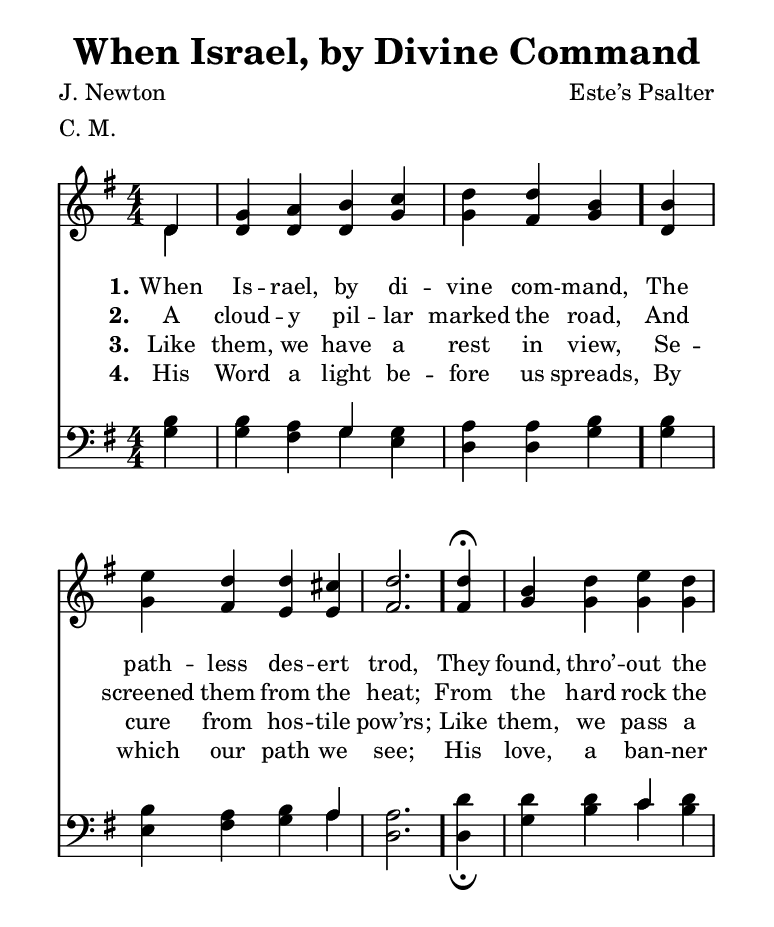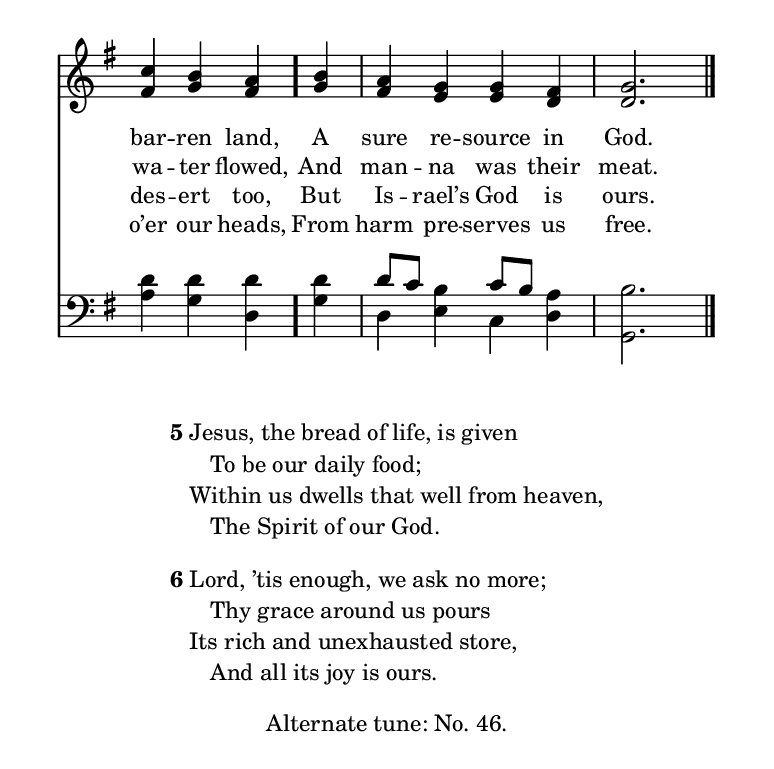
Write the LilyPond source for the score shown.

\include "common/global.ily"
\paper {
  \include "common/paper.ily"
  ragged-bottom = ##t
}

\header{
  hymnnumber = "286"
  title = "When Israel, by Divine Command"
  tunename = "Dumferline"
  meter = "C. M."
  poet = "J. Newton"
  composer = "Este’s Psalter"
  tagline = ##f
}

ta = { \tempo 4=80 }
tb = { \tempo 4=40 }

global = {
  \include "common/overrides.ily"
  \override Staff.TimeSignature.style = #'numbered
  \time 4/4
  \override Score.MetronomeMark.transparent = ##t % hide all fermata changes too
  \ta
  \key g \major
  \partial 4
  \autoBeamOff
}

notesSoprano = {
\global
\relative c' {

  d4 | g a b c | d d b
  b4 | e d d cis | d2.
  \tb d4\fermata \ta | b d e d | c b a
  b4 | a g g fis | g2.

  \bar "|."

}
}

notesAlto = {
\global
\relative e' {

  d4 | d d d g | g fis g
  d4 | g fis e e | fis2.
  fis4 | g g g g | fis g fis
  g4 | fis e e d | d2.

}
}

notesTenor = {
\global
\relative a {

  b4 | b a g g | a a b
  b4 | b a b a | a2.
  d4 | d d c d | d d d
  d4 | d8[ c] b4 c8[ b] a4 | b2.

}
}

notesBass = {
\global
\relative f {

  g4 | g fis g e | d d g
  g | e fis g a | d,2.
  d4_\fermata | g b c b | a g d
  g4 | d e c d | g,2.

}
}

wordsA = \lyricmode {
\set stanza = "1."

When Is -- rael, by di -- vine com -- mand, \bar "."
The path -- less des -- ert trod, \bar "."
They found, thro’ -- out the bar -- ren land, \bar "."
A sure re -- source in God. \bar "."

}

wordsB = \lyricmode {
\set stanza = "2."

A cloud -- y pil -- lar marked the road,
And screened them from the heat;
From the hard rock the wa -- ter flowed,
And man -- na was their meat.

}

wordsC = \lyricmode {
\set stanza = "3."

Like them, we have a rest in view,
Se -- cure from hos -- tile pow’rs;
Like them, we pass a des -- ert too,
But Is -- rael’s God is ours.

}

wordsD = \lyricmode {
\set stanza = "4."

His Word a light be -- fore us spreads,
By which our path we see;
His love, a ban -- ner o’er our heads,
From harm pre -- serves us free.

}

wordsE = \markuplist {

\line { Jesus, the bread of life, is given }
\line { { \hspace #2 } To be our daily food; }
\line { Within us dwells that well from heaven, }
\line { { \hspace #2 } The Spirit of our God. }

}

wordsF = \markuplist {

\line { Lord, ’tis enough, we ask no more; }
\line { { \hspace #2 } Thy grace around us pours }
\line { Its rich and unexhausted store, }
\line { { \hspace #2 } And all its joy is ours. }

}

\score {
  \context ChoirStaff <<
    \context Staff = upper <<
      \set Staff.autoBeaming = ##f
      \set ChoirStaff.systemStartDelimiter = #'SystemStartBar
      \set ChoirStaff.printPartCombineTexts = ##f
      \partcombine #'(2 . 9) \notesSoprano \notesAlto
      \context NullVoice = sopranos { \voiceOne << \notesSoprano >> }
      \context NullVoice = altos { \voiceTwo << \notesAlto >> }
      \context Lyrics = one   \lyricsto sopranos \wordsA
      \context Lyrics = two   \lyricsto sopranos \wordsB
      \context Lyrics = three \lyricsto sopranos \wordsC
      \context Lyrics = four  \lyricsto sopranos \wordsD
    >>
    \context Staff = men <<
      \set Staff.autoBeaming = ##f
      \clef bass
      \set ChoirStaff.printPartCombineTexts = ##f
      \partcombine #'(2 . 9) \notesTenor \notesBass
      \context NullVoice = tenors { \voiceOne << \notesTenor >> }
      \context NullVoice = basses { \voiceTwo << \notesBass >> }
    >>
  >>
  \layout {
    \include "common/layout.ily"
  }
  \midi{
    \include "common/midi.ily"
  }
}

\markup { \fill-line {
  \null
  \column {
    \line{ \bold 5 \column { \wordsE } }
    \vspace #1
    \line{ \bold 6 \column { \wordsF } }
  }
  \null
} }

\noPageBreak \markup { \vspace #2 \fill-line { \raise #2 \line { Alternate tune: No. 46. } } }

\version "2.19.49"  % necessary for upgrading to future LilyPond versions.

% vi:set et ts=2 sw=2 ai nocindent syntax=lilypond:
